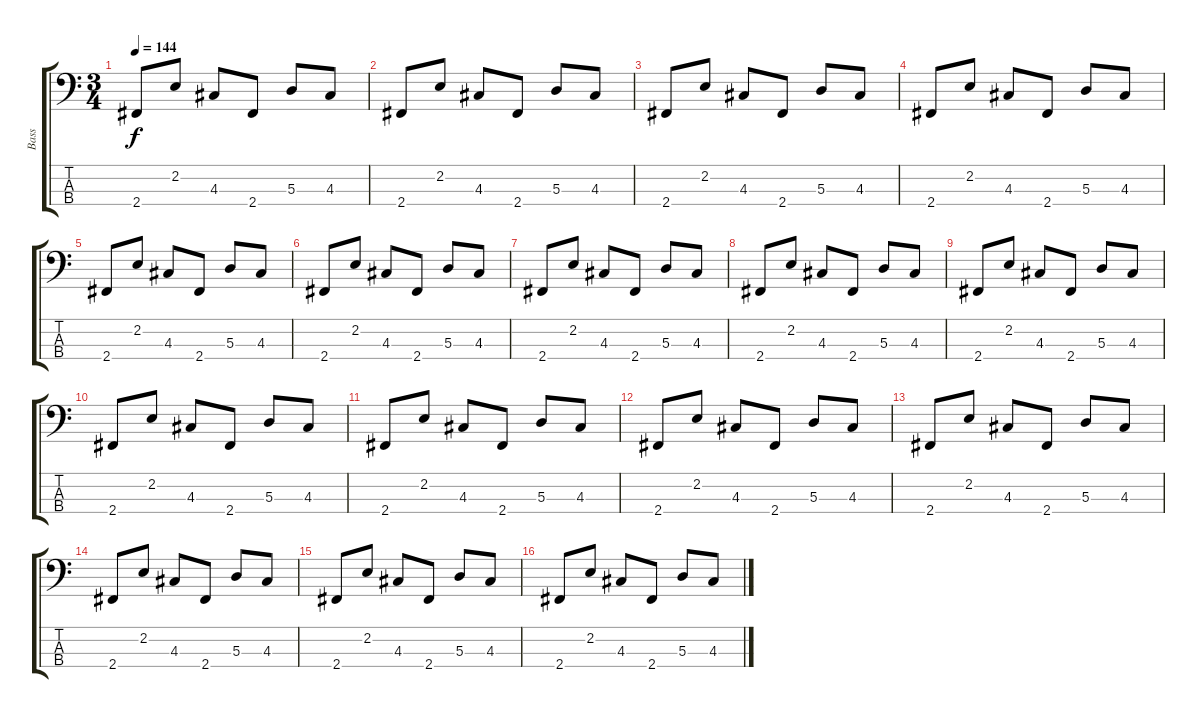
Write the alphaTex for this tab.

\track ("Bass" "Bass") {instrument electricbassfinger}
\staff {score tabs}
\tuning (G2 D2 A1 E1) {hide}
\ts (3 4)
\tempo 144
\clef f4
\ks c
2.4.8{dy f} 2.2.8 4.3.8 2.4.8 5.3.8 4.3.8 |
2.4.8 2.2.8 4.3.8 2.4.8 5.3.8 4.3.8 |
2.4.8 2.2.8 4.3.8 2.4.8 5.3.8 4.3.8 |
2.4.8 2.2.8 4.3.8 2.4.8 5.3.8 4.3.8 |
2.4.8 2.2.8 4.3.8 2.4.8 5.3.8 4.3.8 |
2.4.8 2.2.8 4.3.8 2.4.8 5.3.8 4.3.8 |
2.4.8 2.2.8 4.3.8 2.4.8 5.3.8 4.3.8 |
2.4.8 2.2.8 4.3.8 2.4.8 5.3.8 4.3.8 |
2.4.8 2.2.8 4.3.8 2.4.8 5.3.8 4.3.8 |
2.4.8 2.2.8 4.3.8 2.4.8 5.3.8 4.3.8 |
2.4.8 2.2.8 4.3.8 2.4.8 5.3.8 4.3.8 |
2.4.8 2.2.8 4.3.8 2.4.8 5.3.8 4.3.8 |
2.4.8 2.2.8 4.3.8 2.4.8 5.3.8 4.3.8 |
2.4.8 2.2.8 4.3.8 2.4.8 5.3.8 4.3.8 |
2.4.8 2.2.8 4.3.8 2.4.8 5.3.8 4.3.8 |
2.4.8 2.2.8 4.3.8 2.4.8 5.3.8 4.3.8
